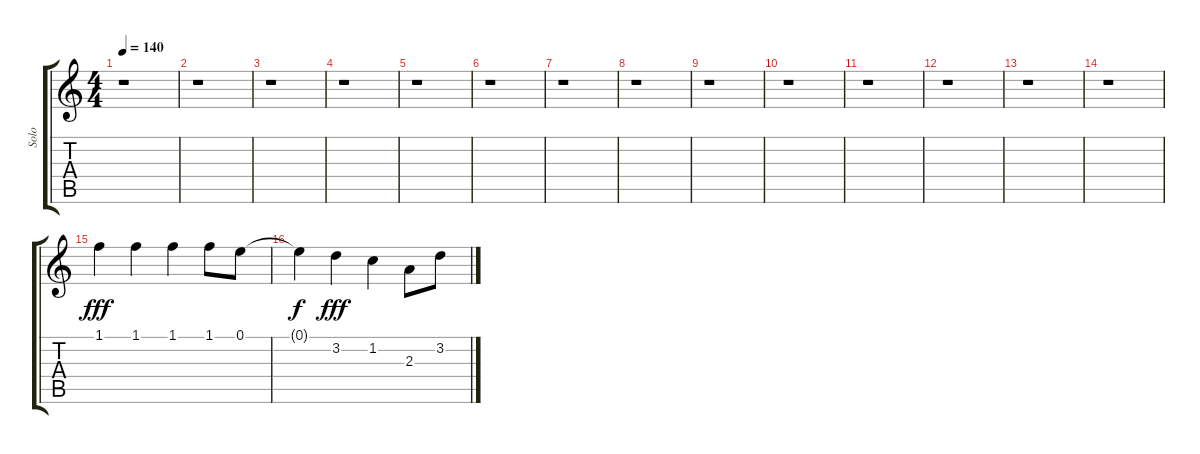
\track ("Solo" "Solo") {instrument distortionguitar}
\staff {score tabs}
\tuning (E4 B3 G3 D3 A2 E2) {hide}
\ts (4 4)
\tempo 140
\clef g2
\ks c
r.1{dy fff} |
r.1 |
r.1 |
r.1 |
r.1 |
r.1 |
r.1 |
r.1 |
r.1 |
r.1 |
r.1 |
r.1 |
r.1 |
r.1 |
1.1.4 1.1.4 1.1.4 1.1.8 0.1.8 |
0.1{t}.4{dy f} 3.2.4{dy fff} 1.2.4 2.3.8 3.2.8
